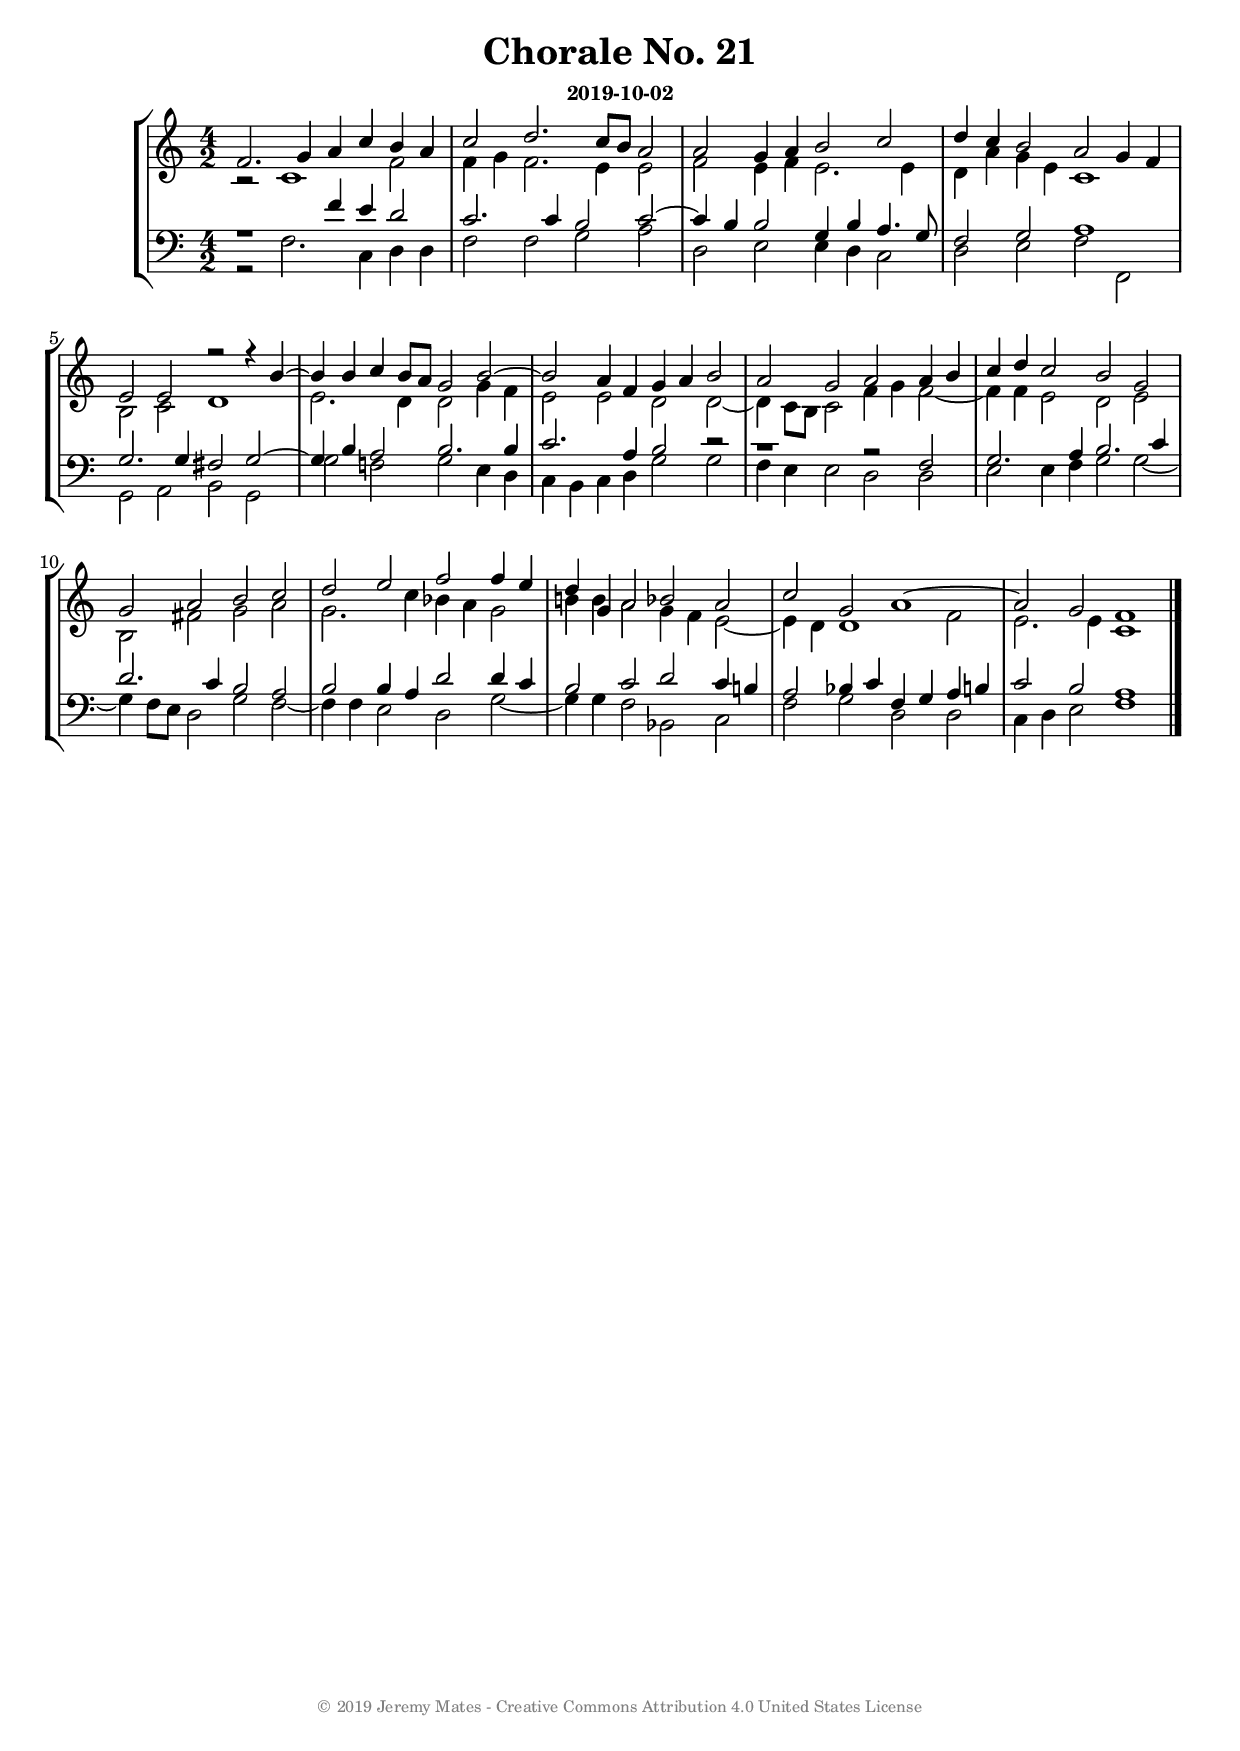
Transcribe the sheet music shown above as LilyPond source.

%%%%%%%%%%%%%%%%%%%%%%%%%%%%%%%%%%%%%%%%%%%%%%%%%%%%%%%%%%%%%%%%%%%%%%%%%%%%%%
%                                                                            %
% LilyPond engraving system - http://www.lilypond.org/                       %

\version "2.18.2"

\header {
  title       = "Chorale No. 21"
  subsubtitle = "2019-10-02"
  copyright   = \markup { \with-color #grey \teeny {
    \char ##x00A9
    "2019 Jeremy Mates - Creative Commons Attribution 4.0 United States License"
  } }
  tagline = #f
}

tempoandetc = {
  \set Score.tempoHideNote = ##t
  \accidentalStyle "neo-modern"
  \time 4/2
  \tempo 4=168
}

%                                                                            %
%%%%%%%%%%%%%%%%%%%%%%%%%%%%%%%%%%%%%%%%%%%%%%%%%%%%%%%%%%%%%%%%%%%%%%%%%%%%%%
%                                                                            %

sopa = \relative g' {
  f2. g4 a c b a
  c2 d2. c8 b a2
  a2 g4 a b2 c
  d4 c b2 a g4 f

  e2 e r2 r4 b'4~
  b4 b c b8 a g2 b~
  b2 a4 f g a b2
  a2 g a a4 b

  c4 d c2 b g
  g2 a b c
  d2 e f f4 e
  d4 g, a2 bes a2

  c2 g a1~
  a2 g f1
}

altoa = \relative d' {
  r2 c1 f2
  f4 g f2. e4 e2
  f2 e4 f e2. e4
  d4 a' g e4 c1

  b2 c d1
  e2. d4 d2 g4 f
  e2 e d d~
  d4 c8 b c2 f4 g f2~

  f4 f e2 d e
  b2 fis' g a
  g2. c4 bes a g2
  b4 b a2 g4 f e2~

  e4 d d1 f2
  e2. e4 c1
}

tenora = \relative c' {
  r1 f4 e d2
  c2. c4 b2 c2~
  c4 b b2 g4 b a4. g8
  f2 g a1

  g2. g4 fis2 g~
  g4 b a2 b2. b4
  c2. a4 b2 r2
  r1 r2 f2

  g2. a4 b2. c4
  d2. c4 b2 a
  b2 b4 a d2 d4 c
  b2 c d c4 b

  a2 bes4 c f, g a b
  c2 b a1
}

bassa = \relative f {
  r2 f2. c4 d d
  f2 f g a
  d,2 e2 e4 d4 c2
  d2 e f f,

  g2 a b g
  g'2 f g2 e4 d
  c4 b c d g2 g
  f4 e e2 d2 d2

  e2 e4 f g2 g~
  g4 f8 e d2 g f~
  f4 f e2 d g~
  g4 g f2 bes, c

  f2 g d d
  c4 d e2 f1
}

%                                                                            %
%%%%%%%%%%%%%%%%%%%%%%%%%%%%%%%%%%%%%%%%%%%%%%%%%%%%%%%%%%%%%%%%%%%%%%%%%%%%%%
%                                                                            %
% MIDI                                                                       %

msop = \new Voice {
% \set Staff.midiInstrument = #"harpsichord"
  \tempoandetc
  \sopa
}
malto = \new Voice {
% \set Staff.midiInstrument = #"harpsichord"
  \tempoandetc
  \altoa
}
mtenor = \new Voice {
% \set Staff.midiInstrument = #"harpsichord"
  \tempoandetc 
  \tenora
}
mbass = \new Voice {
% \set Staff.midiInstrument = #"harpsichord"
  \tempoandetc 
  \bassa
}

%                                                                            %
%%%%%%%%%%%%%%%%%%%%%%%%%%%%%%%%%%%%%%%%%%%%%%%%%%%%%%%%%%%%%%%%%%%%%%%%%%%%%%
%                                                                            %
% SCORE                                                                      %

ssop = \new Voice {
  \voiceOne
  \tempoandetc 
  \sopa
  \bar "|."
}

salto = \new Voice {
  \voiceTwo
  \tempoandetc 
  \altoa
  \bar "|."
}

stenor = \new Voice {
  \voiceThree
  \tempoandetc 
  \tenora
  \bar "|."
}

sbass = \new Voice {
  \voiceFour
  \tempoandetc 
  \bassa
  \bar "|."
}

upper = {
  \set Staff.printPartCombineTexts = ##f
  \partcombine \ssop \salto
}

lower = {
  \clef bass
  \set Staff.printPartCombineTexts = ##f
  \partcombine \stenor \sbass
}

%                                                                            %
%%%%%%%%%%%%%%%%%%%%%%%%%%%%%%%%%%%%%%%%%%%%%%%%%%%%%%%%%%%%%%%%%%%%%%%%%%%%%%
%                                                                            %

thescore = {
 << \new StaffGroup
   << \new Staff \upper
      \new Staff \lower
   >>
 >>
}

themidi = {
 <<
  \set Score.midiChannelMapping = #'staff
  \new Staff = "soprano" \msop
  \new Staff = "alto" \malto
  \new Staff = "tenor" \mtenor
  \new Staff = "bass" \mbass
 >>
}

\score {
  \thescore
  \layout { }
}

\score {
  \themidi
  \midi { }
}

%                                                                            %
%%%%%%%%%%%%%%%%%%%%%%%%%%%%%%%%%%%%%%%%%%%%%%%%%%%%%%%%%%%%%%%%%%%%%%%%%%%%%%
